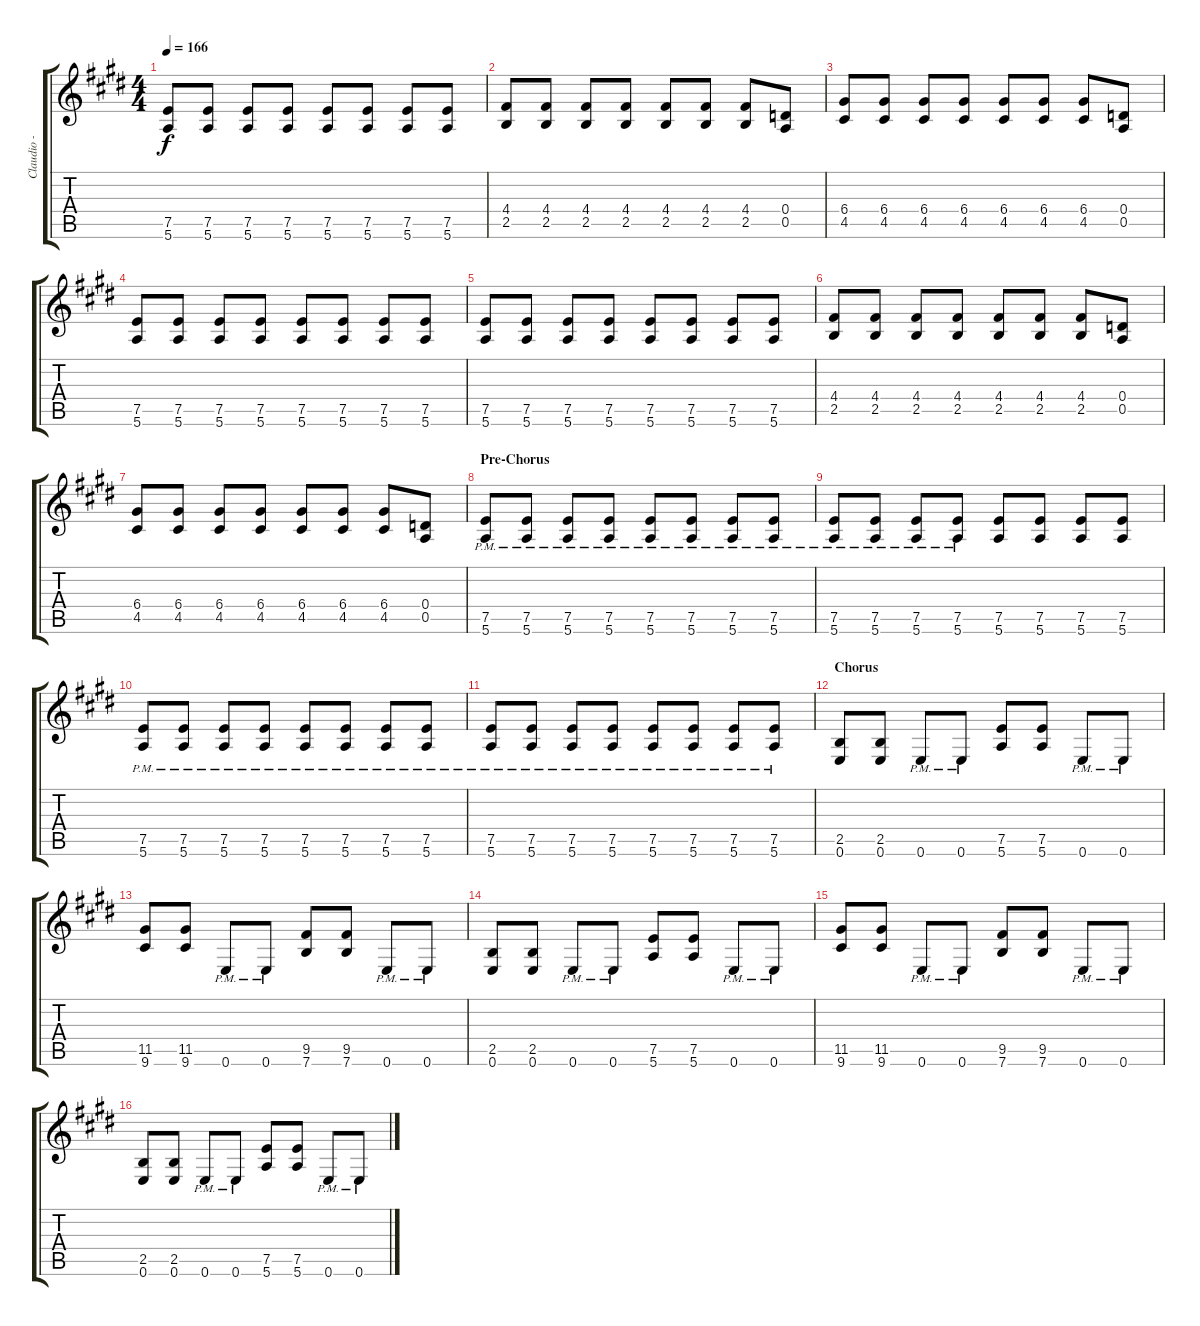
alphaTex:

\track ("Claudio - Rhythm" "Claudio - ") {instrument distortionguitar}
\staff {score tabs}
\tuning (E4 B3 G3 D3 A2 E2) {hide}
\ts (4 4)
\tempo 166
\clef g2
\ks e
(7.5 5.6).8{dy f} (7.5 5.6).8 (7.5 5.6).8 (7.5 5.6).8 (7.5 5.6).8 (7.5 5.6).8 (7.5 5.6).8 (7.5 5.6).8 |
(4.4 2.5).8 (4.4 2.5).8 (4.4 2.5).8 (4.4 2.5).8 (4.4 2.5).8 (4.4 2.5).8 (4.4 2.5).8 (0.4 0.5).8 |
(6.4 4.5).8 (6.4 4.5).8 (6.4 4.5).8 (6.4 4.5).8 (6.4 4.5).8 (6.4 4.5).8 (6.4 4.5).8 (0.4 0.5).8 |
(7.5 5.6).8 (7.5 5.6).8 (7.5 5.6).8 (7.5 5.6).8 (7.5 5.6).8 (7.5 5.6).8 (7.5 5.6).8 (7.5 5.6).8 |
(7.5 5.6).8 (7.5 5.6).8 (7.5 5.6).8 (7.5 5.6).8 (7.5 5.6).8 (7.5 5.6).8 (7.5 5.6).8 (7.5 5.6).8 |
(4.4 2.5).8 (4.4 2.5).8 (4.4 2.5).8 (4.4 2.5).8 (4.4 2.5).8 (4.4 2.5).8 (4.4 2.5).8 (0.4 0.5).8 |
(6.4 4.5).8 (6.4 4.5).8 (6.4 4.5).8 (6.4 4.5).8 (6.4 4.5).8 (6.4 4.5).8 (6.4 4.5).8 (0.4 0.5).8 |
\section ("" "Pre-Chorus")
(7.5 5.6{pm}).8 (7.5 5.6{pm}).8 (7.5 5.6{pm}).8 (7.5 5.6{pm}).8 (7.5 5.6{pm}).8 (7.5 5.6{pm}).8 (7.5 5.6{pm}).8 (7.5 5.6{pm}).8 |
(7.5 5.6{pm}).8 (7.5 5.6{pm}).8 (7.5 5.6{pm}).8 (7.5 5.6{pm}).8 (7.5 5.6).8 (7.5 5.6).8 (7.5 5.6).8 (7.5 5.6).8 |
(7.5 5.6{pm}).8 (7.5 5.6{pm}).8 (7.5 5.6{pm}).8 (7.5 5.6{pm}).8 (7.5 5.6{pm}).8 (7.5 5.6{pm}).8 (7.5 5.6{pm}).8 (7.5 5.6{pm}).8 |
(7.5 5.6{pm}).8 (7.5 5.6{pm}).8 (7.5 5.6{pm}).8 (7.5 5.6{pm}).8 (7.5 5.6{pm}).8 (7.5 5.6{pm}).8 (7.5 5.6{pm}).8 (7.5 5.6{pm}).8 |
\section ("" "Chorus")
(2.5 0.6).8 (2.5 0.6).8 0.6{pm}.8 0.6{pm}.8 (7.5 5.6).8 (7.5 5.6).8 0.6{pm}.8 0.6{pm}.8 |
(11.5 9.6).8 (11.5 9.6).8 0.6{pm}.8 0.6{pm}.8 (9.5 7.6).8 (9.5 7.6).8 0.6{pm}.8 0.6{pm}.8 |
(2.5 0.6).8 (2.5 0.6).8 0.6{pm}.8 0.6{pm}.8 (7.5 5.6).8 (7.5 5.6).8 0.6{pm}.8 0.6{pm}.8 |
(11.5 9.6).8 (11.5 9.6).8 0.6{pm}.8 0.6{pm}.8 (9.5 7.6).8 (9.5 7.6).8 0.6{pm}.8 0.6{pm}.8 |
(2.5 0.6).8 (2.5 0.6).8 0.6{pm}.8 0.6{pm}.8 (7.5 5.6).8 (7.5 5.6).8 0.6{pm}.8 0.6{pm}.8
